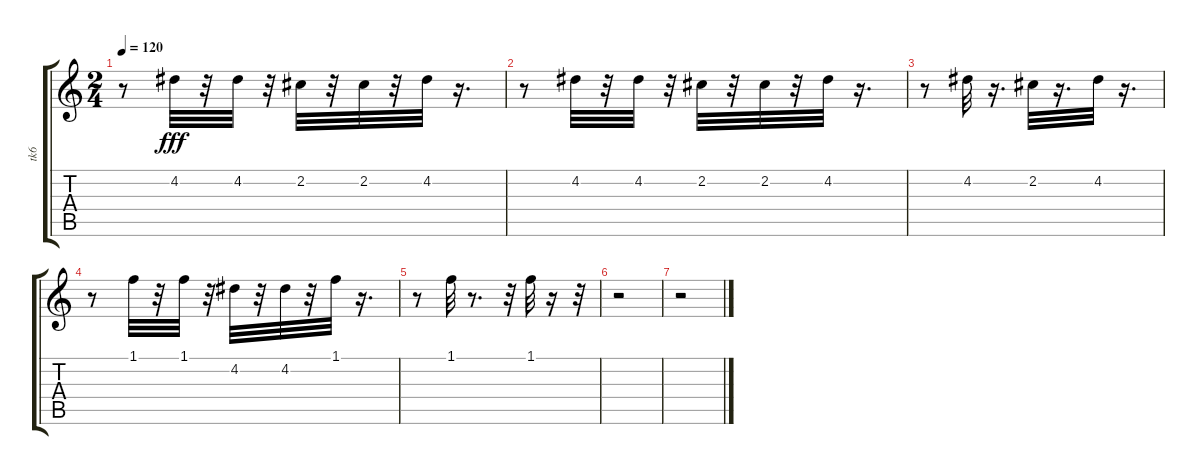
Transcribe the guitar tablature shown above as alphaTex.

\track ("tk6" "tk6") {instrument electricguitarmuted}
\staff {score tabs}
\tuning (E4 B3 G3 D3 A2 E2) {hide}
\ts (2 4)
\tempo 120
\clef g2
\ks c
r.8{dy fff} 4.2.32 r.32 4.2.32 r.32 2.2.32 r.32 2.2.32 r.32 4.2.32 r.16{d} |
r.8 4.2.32 r.32 4.2.32 r.32 2.2.32 r.32 2.2.32 r.32 4.2.32 r.16{d} |
r.8 4.2.32 r.16{d} 2.2.32 r.16{d} 4.2.32 r.16{d} |
r.8 1.1.32 r.32 1.1.32 r.32 4.2.32 r.32 4.2.32 r.32 1.1.32 r.16{d} |
r.8 1.1.32 r.8{d} r.32 1.1.32 r.16 r.32 |
r.2 |
r.2
